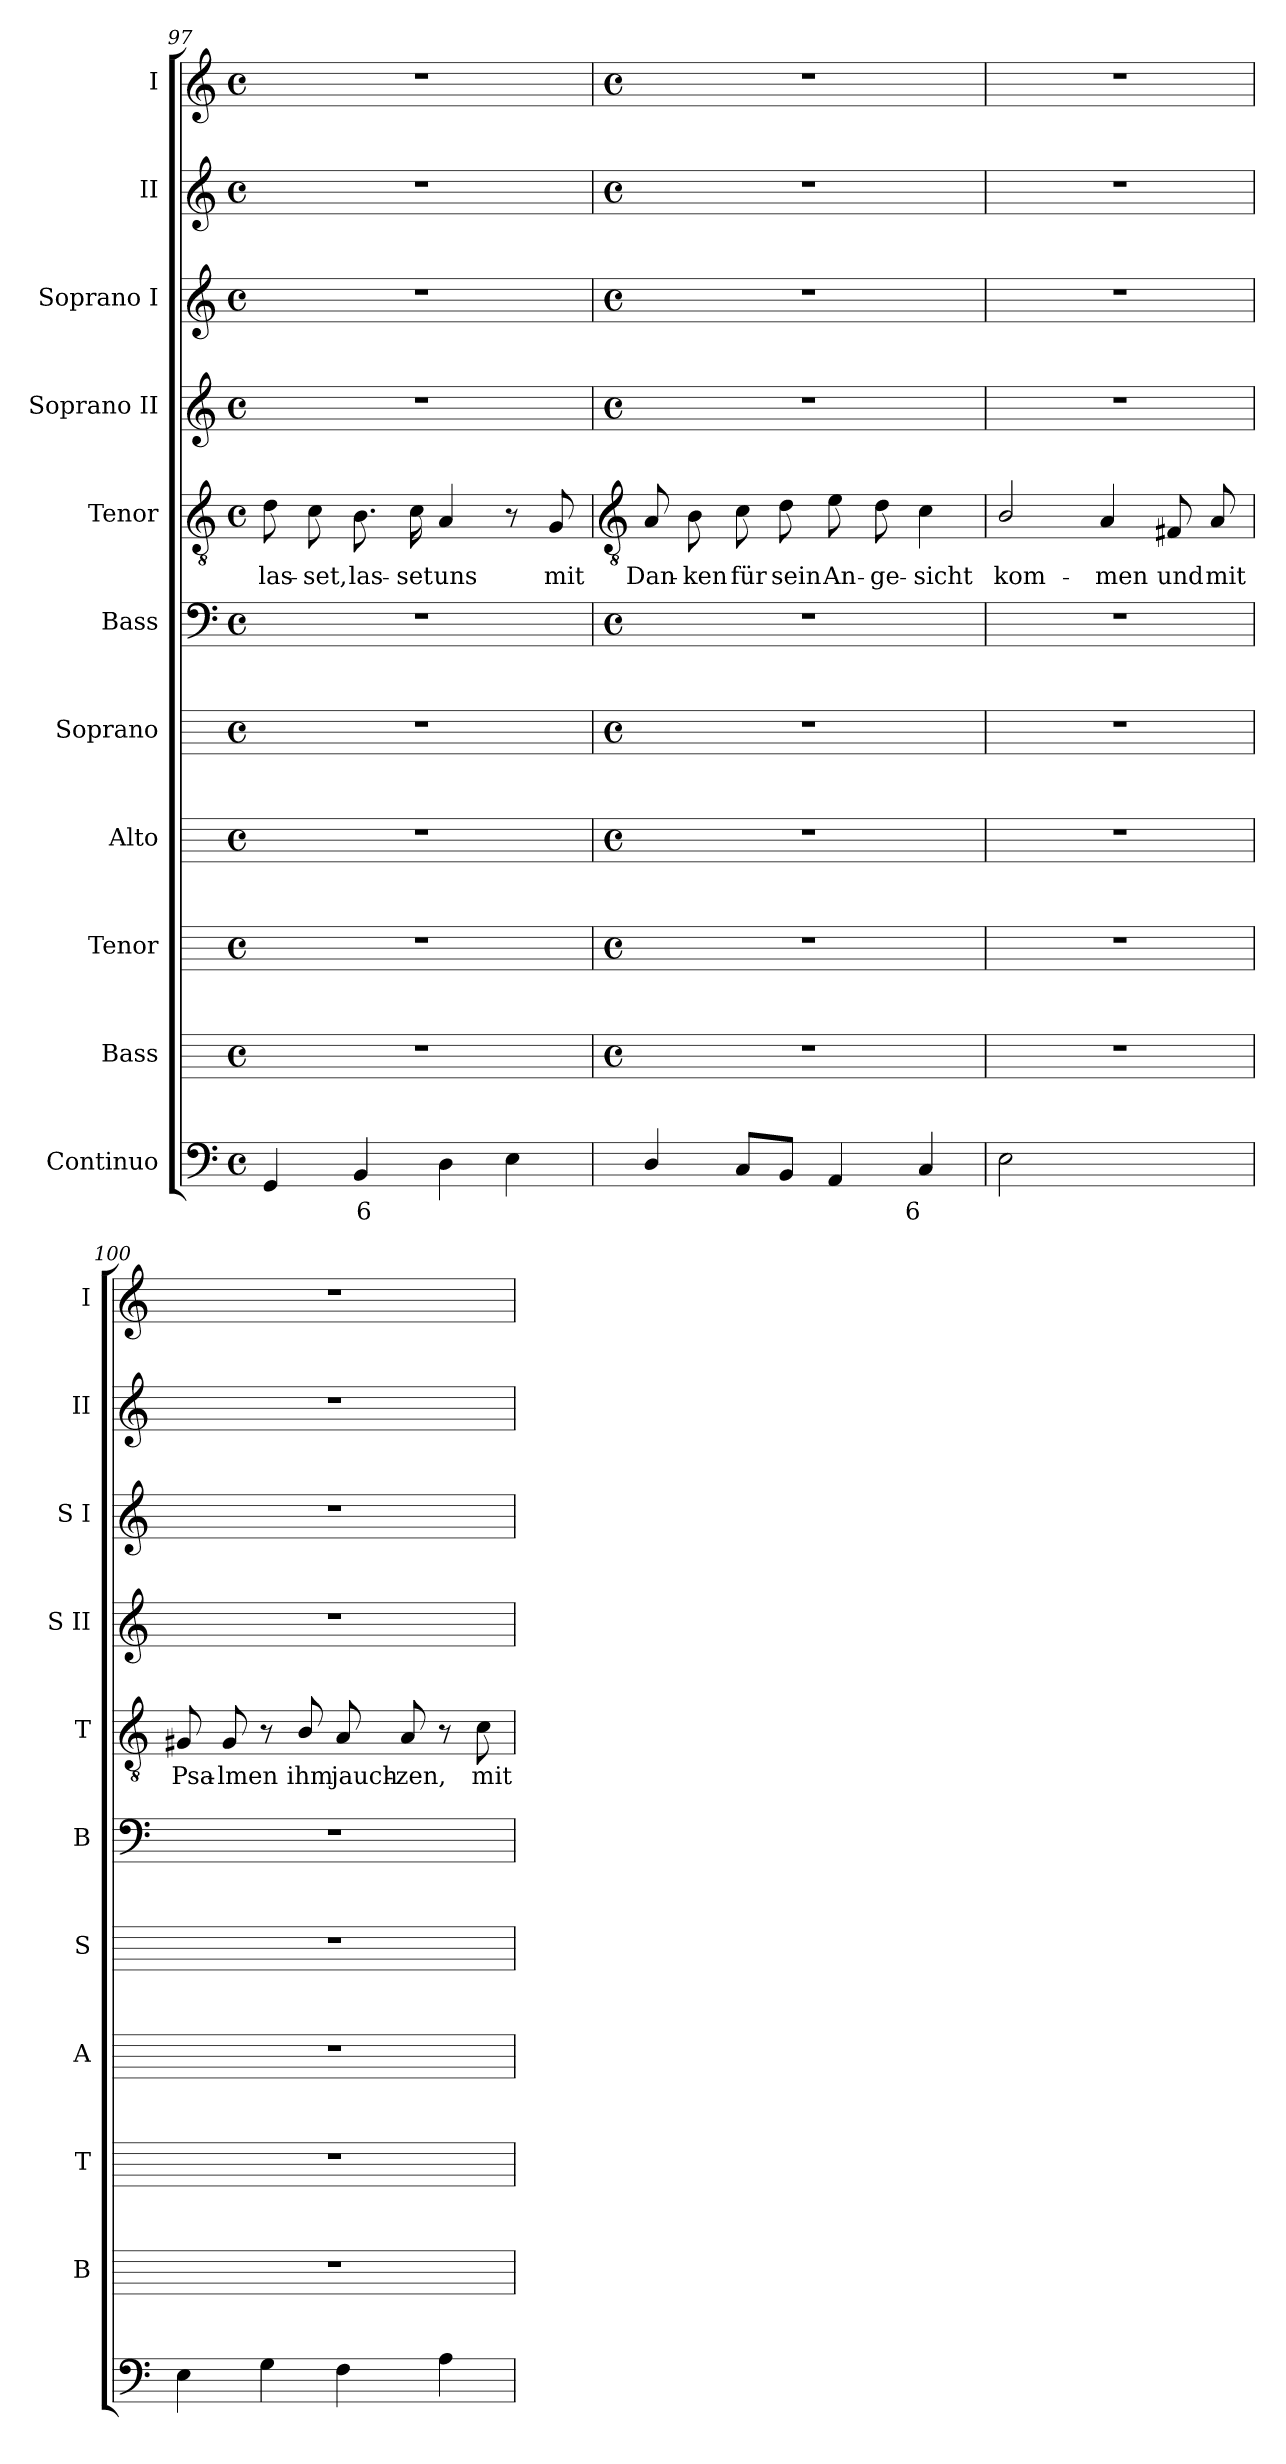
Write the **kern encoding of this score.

**kern	**text	**kern	**kern	**kern	**kern	**kern	**kern	**text	**kern	**kern	**kern	**kern
*part11	*part11	*part10	*part9	*part8	*part7	*part6	*part5	*part5	*part4	*part3	*part2	*part1
*staff11	*staff11	*staff10	*staff9	*staff8	*staff7	*staff6	*staff5	*staff5	*staff4	*staff3	*staff2	*staff1
*I"Continuo	*	*I"Bass	*I"Tenor	*I"Alto	*I"Soprano	*I"Bass	*I"Tenor	*	*I"Soprano II	*I"Soprano I	*I"II	*I"I
*	*	*I'B	*I'T	*I'A	*I'S	*I'B	*I'T	*	*I'S II	*I'S I	*I'II	*I'I
*clefF4	*	*	*	*	*	*clefF4	*clefGv2	*	*clefG2	*clefG2	*clefG2	*clefG2
*	*	*ITrd4c7	*ITrd4c7	*ITrd4c7	*ITrd4c7	*	*	*	*	*	*	*
*k[]	*	*	*	*	*	*k[]	*k[]	*	*k[]	*k[]	*k[]	*k[]
*C:	*	*	*	*	*	*C:	*C:	*	*C:	*C:	*C:	*C:
*M4/4	*	*M4/4	*M4/4	*M4/4	*M4/4	*M4/4	*M4/4	*	*M4/4	*M4/4	*M4/4	*M4/4
*met(c)	*	*met(c)	*met(c)	*met(c)	*met(c)	*met(c)	*met(c)	*	*met(c)	*met(c)	*met(c)	*met(c)
=97	=97	=97	=97	=97	=97	=97	=97	=97	=97	=97	=97	=97
!	!	!	!	!	!	!	!	!LO:LY:b	!	!	!	!
4GG	.	1r	1r	1r	1r	1r	8d	las-	1r	1r	1r	1r
!	!	!	!	!	!	!	!	!LO:LY:b	!	!	!	!
.	.	.	.	.	.	.	8c	-set,	.	.	.	.
!	!LO:LY:b	!	!	!	!	!	!	!LO:LY:b	!	!	!	!
4BB	6	.	.	.	.	.	8.B	las-	.	.	.	.
!	!	!	!	!	!	!	!	!LO:LY:b	!	!	!	!
.	.	.	.	.	.	.	16c	-set	.	.	.	.
!	!	!	!	!	!	!	!	!LO:LY:b	!	!	!	!
4D	.	.	.	.	.	.	4A	uns	.	.	.	.
4E	.	.	.	.	.	.	8r	.	.	.	.	.
!	!	!	!	!	!	!	!	!LO:LY:b	!	!	!	!
.	.	.	.	.	.	.	8G	mit	.	.	.	.
!!LO:LB:g=z
=98	=98	=98	=98	=98	=98	=98	=98	=98	=98	=98	=98	=98
*	*	*	*	*	*	*	*clefGv2	*	*	*	*	*
*	*	*M4/4	*M4/4	*M4/4	*M4/4	*M4/4	*	*	*M4/4	*M4/4	*M4/4	*M4/4
*	*	*met(c)	*met(c)	*met(c)	*met(c)	*met(c)	*	*	*met(c)	*met(c)	*met(c)	*met(c)
!	!	!	!	!	!	!	!	!LO:LY:b	!	!	!	!
4D/	.	1r	1r	1r	1r	1r	8A	Dan-	1r	1r	1r	1r
!	!	!	!	!	!	!	!	!LO:LY:b	!	!	!	!
.	.	.	.	.	.	.	8B	-ken	.	.	.	.
!	!	!	!	!	!	!	!	!LO:LY:b	!	!	!	!
8CL	.	.	.	.	.	.	8c	für	.	.	.	.
!	!	!	!	!	!	!	!	!LO:LY:b	!	!	!	!
8BBJ	.	.	.	.	.	.	8d	sein	.	.	.	.
!	!	!	!	!	!	!	!	!LO:LY:b	!	!	!	!
4AA	.	.	.	.	.	.	8e	An-	.	.	.	.
!	!	!	!	!	!	!	!	!LO:LY:b	!	!	!	!
.	.	.	.	.	.	.	8d	-ge-	.	.	.	.
!	!LO:LY:b	!	!	!	!	!	!	!LO:LY:b	!	!	!	!
4C	6	.	.	.	.	.	4c	-sicht	.	.	.	.
=99	=99	=99	=99	=99	=99	=99	=99	=99	=99	=99	=99	=99
!	!	!	!	!	!	!	!	!LO:LY:b	!	!	!	!
2E	.	1r	1r	1r	1r	1r	2B/	kom-	1r	1r	1r	1r
!	!LO:LY:b	!	!	!	!	!	!	!LO:LY:b	!	!	!	!
[4AAyy	5	.	.	.	.	.	4A	-men	.	.	.	.
!	!LO:LY:b	!	!	!	!	!	!	!LO:LY:b	!	!	!	!
4AAyy]	6	.	.	.	.	.	8F#X	und	.	.	.	.
!	!	!	!	!	!	!	!	!LO:LY:b	!	!	!	!
.	.	.	.	.	.	.	8A	mit	.	.	.	.
=100	=100	=100	=100	=100	=100	=100	=100	=100	=100	=100	=100	=100
!	!	!	!	!	!	!	!	!LO:LY:b	!	!	!	!
4E	.	1r	1r	1r	1r	1r	8G#X	Psa-	1r	1r	1r	1r
!	!	!	!	!	!	!	!	!LO:LY:b	!	!	!	!
.	.	.	.	.	.	.	8G#	-lmen	.	.	.	.
4G	.	.	.	.	.	.	8r	.	.	.	.	.
!	!	!	!	!	!	!	!	!LO:LY:b	!	!	!	!
.	.	.	.	.	.	.	8B/	ihm	.	.	.	.
!	!	!	!	!	!	!	!	!LO:LY:b	!	!	!	!
4F	.	.	.	.	.	.	8A	jauch-	.	.	.	.
!	!	!	!	!	!	!	!	!LO:LY:b	!	!	!	!
.	.	.	.	.	.	.	8A	-zen,	.	.	.	.
4A	.	.	.	.	.	.	8r	.	.	.	.	.
!	!	!	!	!	!	!	!	!LO:LY:b	!	!	!	!
.	.	.	.	.	.	.	8c	mit	.	.	.	.
=	=	=	=	=	=	=	=	=	=	=	=	=
*-	*-	*-	*-	*-	*-	*-	*-	*-	*-	*-	*-	*-
